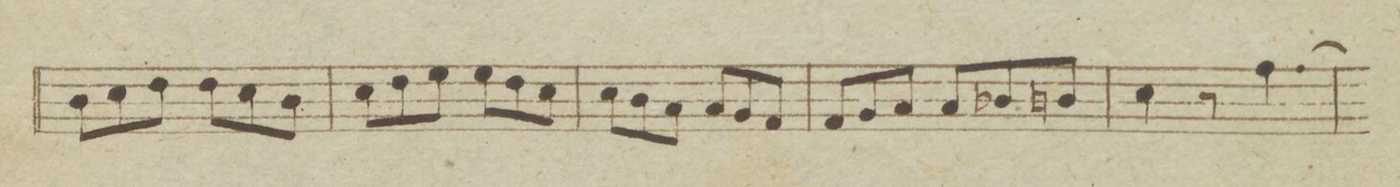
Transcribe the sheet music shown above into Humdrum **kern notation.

**kern	**dynam
*I"Clarinetto Secondo in B.	*
*clefG2	*
*k[b-e-]	*
*met(c)	*
*M6/8	*
8a\L	.
8b-\	.
8cc\J	.
8cc\L	.
8b-\	.
8a\J	.
=67	=67
8b-\L	.
8cc\	.
8dd\J	.
8dd\L	.
8cc\	.
8b-\J	.
=68	=68
8b-\L	.
8a\	.
8g\J	.
8g/L	.
8f/	.
8e-/J	.
=69	=69
8e-/L	.
8f/	.
8g/J	.
8g/L	.
8a-X/	.
8a/J	.
=70	=70
4b-\	.
8r	.
[4.ee-\	.
=71	=71
*-	*-
